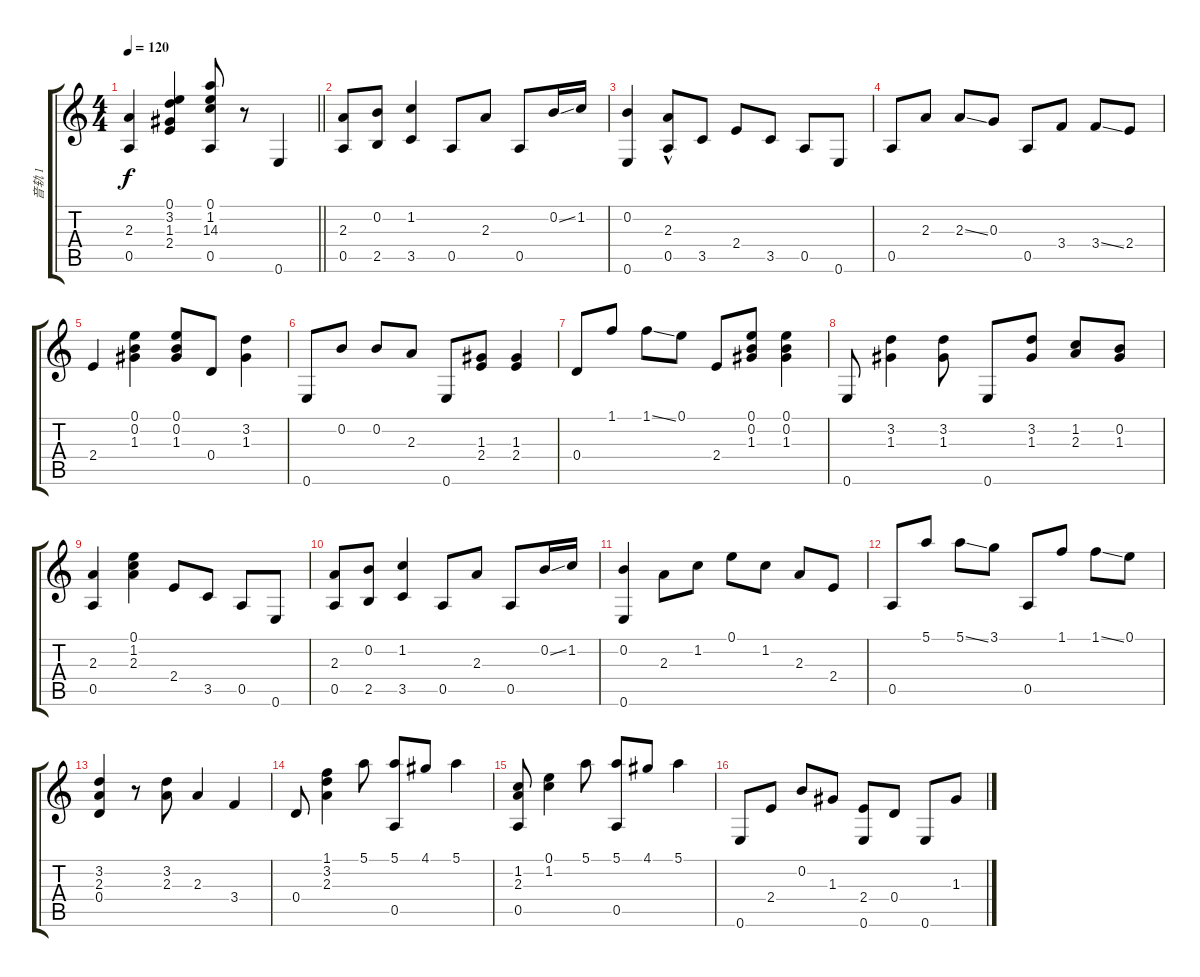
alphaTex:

\track ("音轨 1" "音轨 1") {instrument acousticguitarnylon}
\staff {score tabs}
\tuning (E4 B3 G3 D3 A2 E2) {hide}
\ts (4 4)
\tempo 120
\clef g2
\barLineRight lightlight
\ks c
(2.3 0.5).4{dy f} (0.1 3.2 1.3 2.4).4 (0.1 1.2 14.3 0.5).8 r.8 0.6.4 |
(2.3 0.5).8 (0.2 2.5).8 (1.2 3.5).4 0.5.8 2.3.8 0.5.8 0.2{ss}.16 1.2.16 |
(0.2 0.6).4 (2.3{hac} 0.5).8 3.5.8 2.4.8 3.5.8 0.5.8 0.6.8 |
0.5.8 2.3.8 2.3{ss}.8 0.3.8 0.5.8 3.4.8 3.4{ss}.8 2.4.8 |
2.4.4 (0.1 0.2 1.3).4 (0.1 0.2 1.3).8 0.4.8 (3.2 1.3).4 |
0.6.8 0.2.8 0.2.8 2.3.8 0.6.8 (1.3 2.4).8 (1.3 2.4).4 |
0.4.8 1.1.8 1.1{ss}.8 0.1.8 2.4.8 (0.1 0.2 1.3).8 (0.1 0.2 1.3).4 |
0.6.8 (3.2 1.3).4 (3.2 1.3).8 0.6.8 (3.2 1.3).8 (1.2 2.3).8 (0.2 1.3).8 |
(2.3 0.5).4 (0.1 1.2 2.3).4 2.4.8 3.5.8 0.5.8 0.6.8 |
(2.3 0.5).8 (0.2 2.5).8 (1.2 3.5).4 0.5.8 2.3.8 0.5.8 0.2{ss}.16 1.2.16 |
(0.2 0.6).4 2.3.8 1.2.8 0.1.8 1.2.8 2.3.8 2.4.8 |
0.5.8 5.1.8 5.1{ss}.8 3.1.8 0.5.8 1.1.8 1.1{ss}.8 0.1.8 |
(3.2 2.3 0.4).4 r.8 (3.2 2.3).8 2.3.4 3.4.4 |
0.4.8 (1.1 3.2 2.3).4 5.1.8 (5.1 0.5).8 4.1.8 5.1.4 |
(1.2 2.3 0.5).8 (0.1 1.2).4 5.1.8 (5.1 0.5).8 4.1.8 5.1.4 |
0.6.8 2.4.8 0.2.8 1.3.8 (2.4 0.6).8 0.4.8 0.6.8 1.3.8
